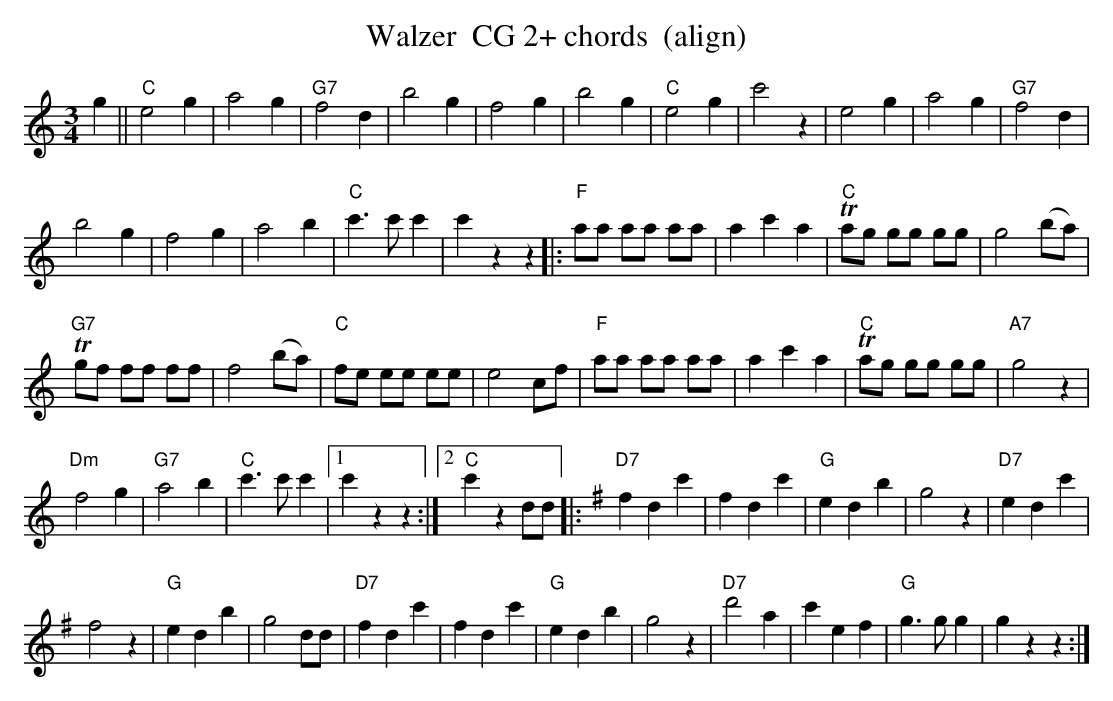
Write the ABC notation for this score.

X:1
T:Walzer  CG 2+ chords  (align)
M:3/4
L:1/4
K:Cmaj%%MIDI gchordon
g || "C"e2g | a2g | "G7"f2d | b2g | f2g | b2g | "C"e2g | \
c'2z | e2g | a2g | "G7"f2d |
b2g | f2g | a2b | "C"c'>c'c' | \
c'zz |: "F"a/2a/2 a/2a/2 a/2a/2 | ac'a | "C"Ta/2g/2 g/2g/2 g/2g/2 | g2 (b/2a/2) |
"G7"Tg/2f/2 f/2f/2 f/2f/2 | \
f2 (b/2a/2) | "C"f/2e/2 e/2e/2 e/2e/2 | e2c/2f/2 | "F"a/2a/2 a/2a/2 a/2a/2 | ac'a | "C"Ta/2g/2 g/2g/2 g/2g/2 | \
"A7"g2z |
"Dm"f2g | "G7"a2b | "C"c'>c'c' |1 c'zz :|2 "C"c'zd/2d/2 |: [K:Gmaj] "D7"fdc' | fdc' | \
"G"edb | g2z | "D7"edc' |
f2z | "G"edb | g2 d/2d/2 | "D7"fdc' | fdc' | \
"G"edb | g2z | "D7"d'2a | c'ef | "G"g>gg | gzz :|
